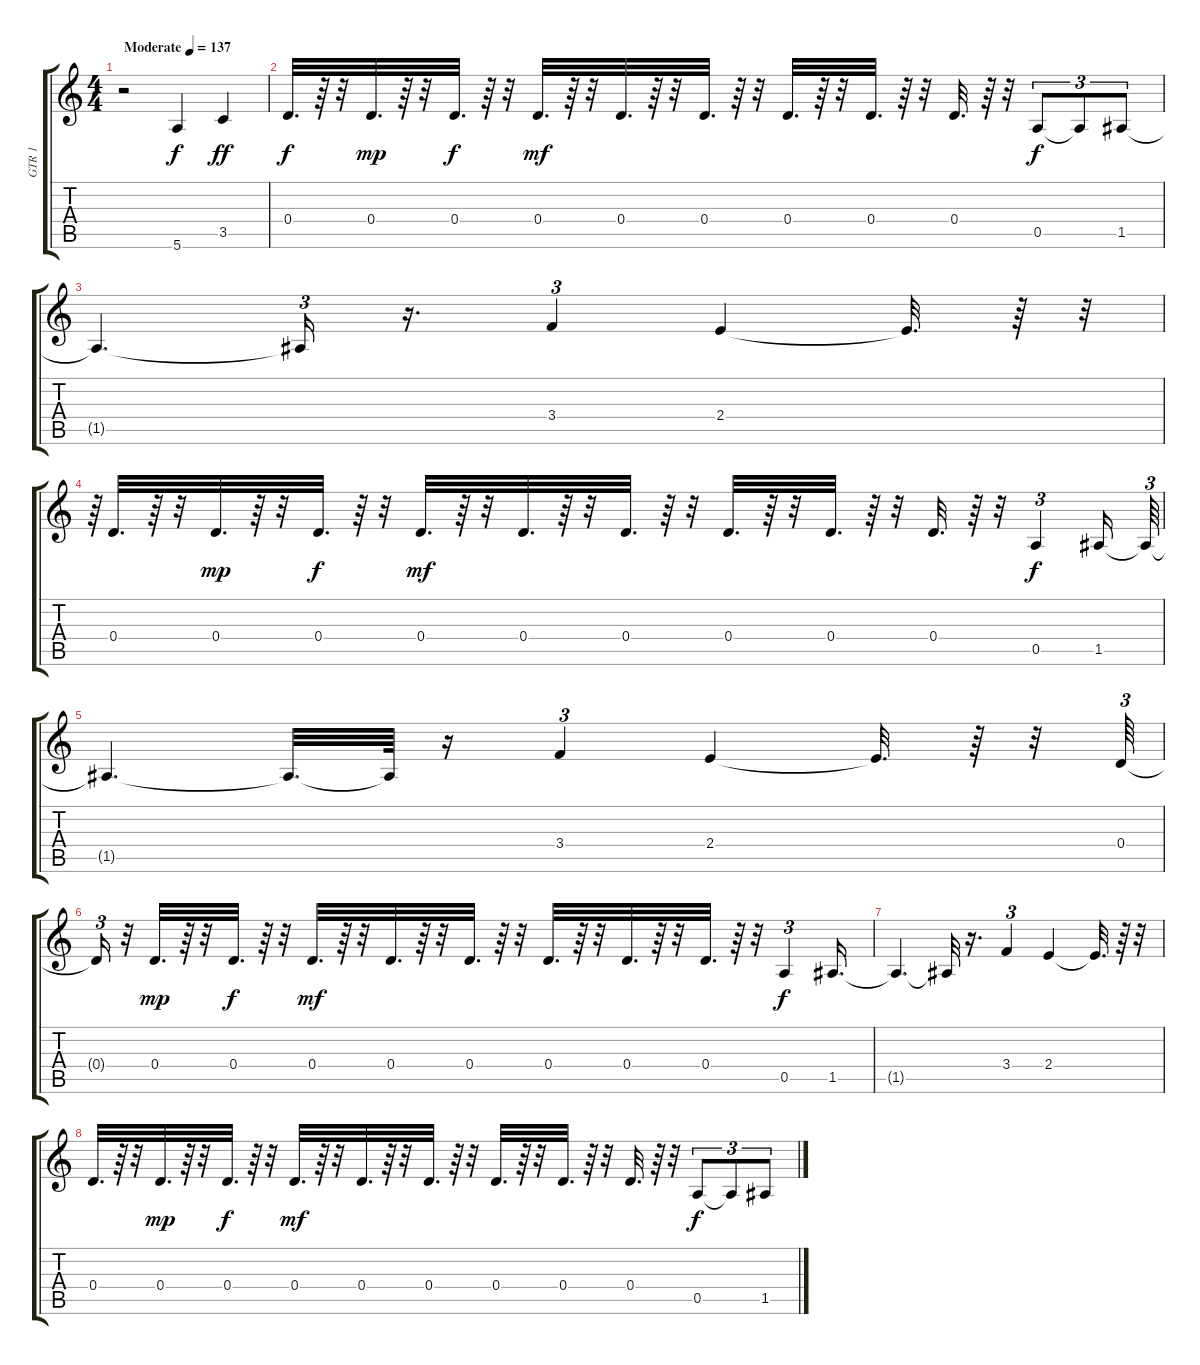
\track ("GTR 1" "GTR 1") {instrument overdrivenguitar}
\staff {score tabs}
\tuning (E4 B3 G3 D3 A2 E2) {hide}
\ts (4 4)
\tempo (137 "Moderate")
\clef g2
\ks c
r.2{dy f instrument overdrivenguitar} 5.6.4 3.5.4{dy ff} |
0.4.32{d dy f} r.64 r.32 0.4.32{d dy mp} r.64 r.32 0.4.32{d dy f} r.64 r.32 0.4.32{d dy mf} r.64 r.32 0.4.32{d} r.64 r.32 0.4.32{d} r.64 r.32 0.4.32{d} r.64 r.32 0.4.32{d} r.64 r.32 0.4.32{d} r.64 r.32 0.5.8{tu (3 2) dy f} 0.5{t}.8{tu (3 2)} 1.5.8{tu (3 2)} |
1.5{t}.4{d} 1.5{t}.16{tu (3 2)} r.16{d} 3.4.4{tu (3 2)} 2.4.4 2.4{t}.32{d} r.64 r.32{tu (3 2)} |
r.64{tu (3 2)} 0.4.32{d} r.64 r.32 0.4.32{d dy mp} r.64 r.32 0.4.32{d dy f} r.64 r.32 0.4.32{d dy mf} r.64 r.32 0.4.32{d} r.64 r.32 0.4.32{d} r.64 r.32 0.4.32{d} r.64 r.32 0.4.32{d} r.64 r.32 0.4.32{d} r.64 r.32 0.5.4{tu (3 2) dy f} 1.5.16 1.5{t}.64{tu (3 2)} |
1.5{t}.4{d} 1.5{t}.32{d} 1.5{t}.64 r.16 3.4.4{tu (3 2)} 2.4.4 2.4{t}.32{d} r.64 r.32 0.4.64{tu (3 2)} |
0.4{t}.16{tu (3 2)} r.32 0.4.32{d dy mp} r.64 r.32 0.4.32{d dy f} r.64 r.32 0.4.32{d dy mf} r.64 r.32 0.4.32{d} r.64 r.32 0.4.32{d} r.64 r.32 0.4.32{d} r.64 r.32 0.4.32{d} r.64 r.32 0.4.32{d} r.64 r.32 0.5.4{tu (3 2) dy f} 1.5.16{d} |
1.5{t}.4{d} 1.5{t}.32 r.16{d} 3.4.4{tu (3 2)} 2.4.4 2.4{t}.32{d} r.64 r.32 |
0.4.32{d} r.64 r.32 0.4.32{d dy mp} r.64 r.32 0.4.32{d dy f} r.64 r.32 0.4.32{d dy mf} r.64 r.32 0.4.32{d} r.64 r.32 0.4.32{d} r.64 r.32 0.4.32{d} r.64 r.32 0.4.32{d} r.64 r.32 0.4.32{d} r.64 r.32 0.5.8{tu (3 2) dy f} 0.5{t}.8{tu (3 2)} 1.5.8{tu (3 2)}
